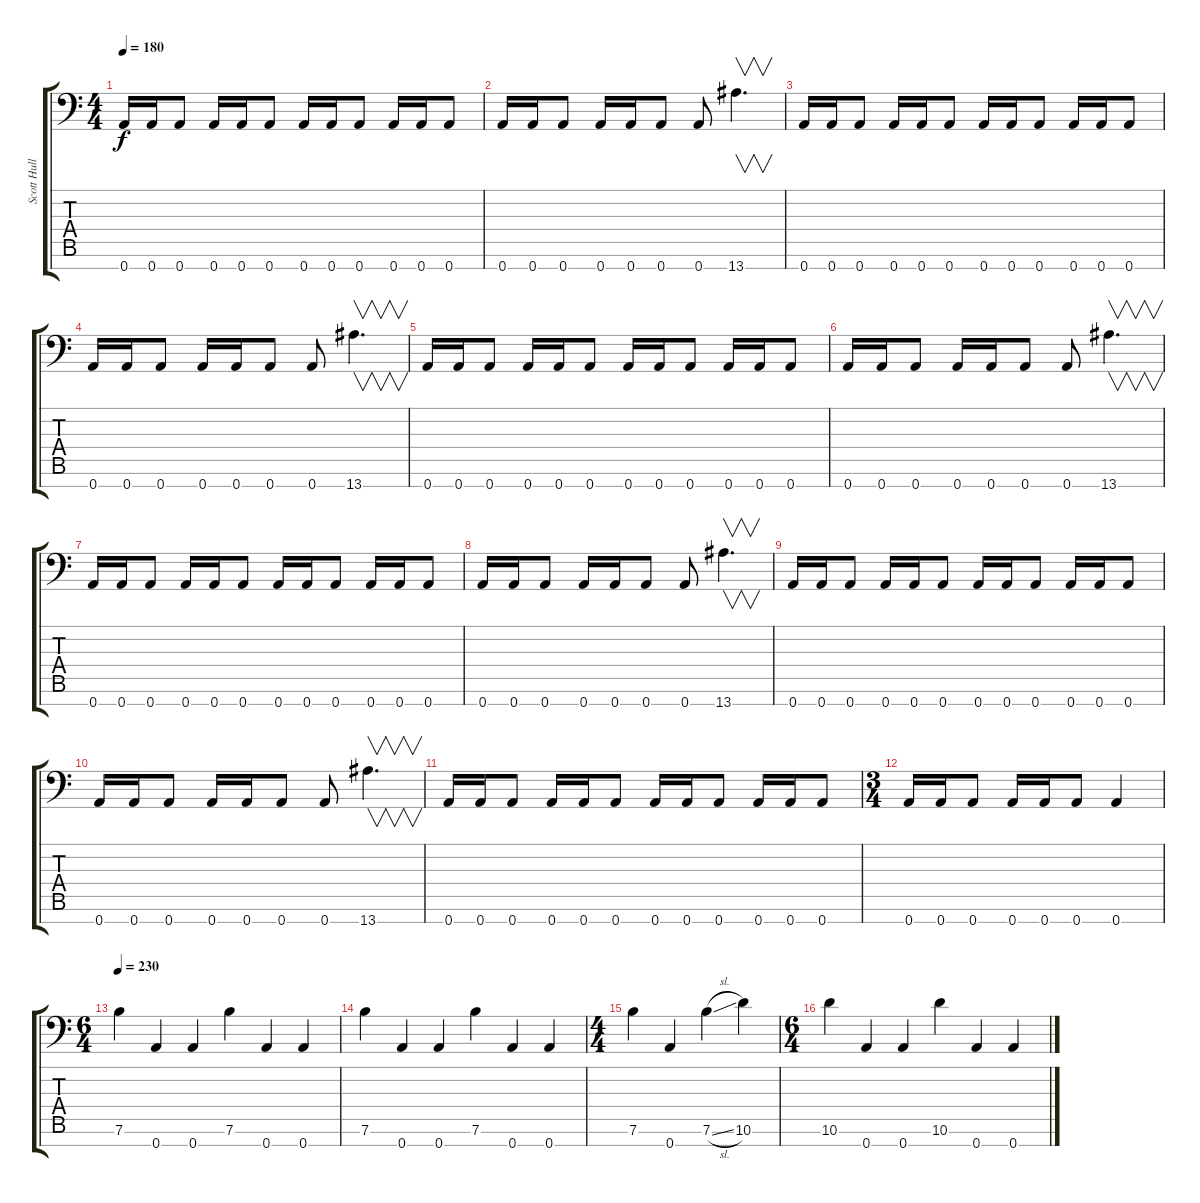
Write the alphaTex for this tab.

\track ("Scott Hull 1" "Scott Hull") {instrument distortionguitar}
\staff {score tabs}
\tuning (E4 B3 G3 D3 A2 E2 A1) {hide}
\ts (4 4)
\tempo 180
\clef f4
\ks c
0.7.16{dy f} 0.7.16 0.7.8 0.7.16 0.7.16 0.7.8 0.7.16 0.7.16 0.7.8 0.7.16 0.7.16 0.7.8 |
0.7.16 0.7.16 0.7.8 0.7.16 0.7.16 0.7.8 0.7.8 13.7.4{v d} |
0.7.16 0.7.16 0.7.8 0.7.16 0.7.16 0.7.8 0.7.16 0.7.16 0.7.8 0.7.16 0.7.16 0.7.8 |
0.7.16 0.7.16 0.7.8 0.7.16 0.7.16 0.7.8 0.7.8 13.7.4{v d} |
0.7.16 0.7.16 0.7.8 0.7.16 0.7.16 0.7.8 0.7.16 0.7.16 0.7.8 0.7.16 0.7.16 0.7.8 |
0.7.16 0.7.16 0.7.8 0.7.16 0.7.16 0.7.8 0.7.8 13.7.4{v d} |
0.7.16 0.7.16 0.7.8 0.7.16 0.7.16 0.7.8 0.7.16 0.7.16 0.7.8 0.7.16 0.7.16 0.7.8 |
0.7.16 0.7.16 0.7.8 0.7.16 0.7.16 0.7.8 0.7.8 13.7.4{v d} |
0.7.16 0.7.16 0.7.8 0.7.16 0.7.16 0.7.8 0.7.16 0.7.16 0.7.8 0.7.16 0.7.16 0.7.8 |
0.7.16 0.7.16 0.7.8 0.7.16 0.7.16 0.7.8 0.7.8 13.7.4{v d} |
0.7.16 0.7.16 0.7.8 0.7.16 0.7.16 0.7.8 0.7.16 0.7.16 0.7.8 0.7.16 0.7.16 0.7.8 |
\ts (3 4)
0.7.16 0.7.16 0.7.8 0.7.16 0.7.16 0.7.8 0.7.4 |
\ts (6 4)
\tempo 230
7.6.4 0.7.4 0.7.4 7.6.4 0.7.4 0.7.4 |
7.6.4 0.7.4 0.7.4 7.6.4 0.7.4 0.7.4 |
\ts (4 4)
7.6.4 0.7.4 7.6{sl}.4 10.6.4 |
\ts (6 4)
10.6.4 0.7.4 0.7.4 10.6.4 0.7.4 0.7.4
